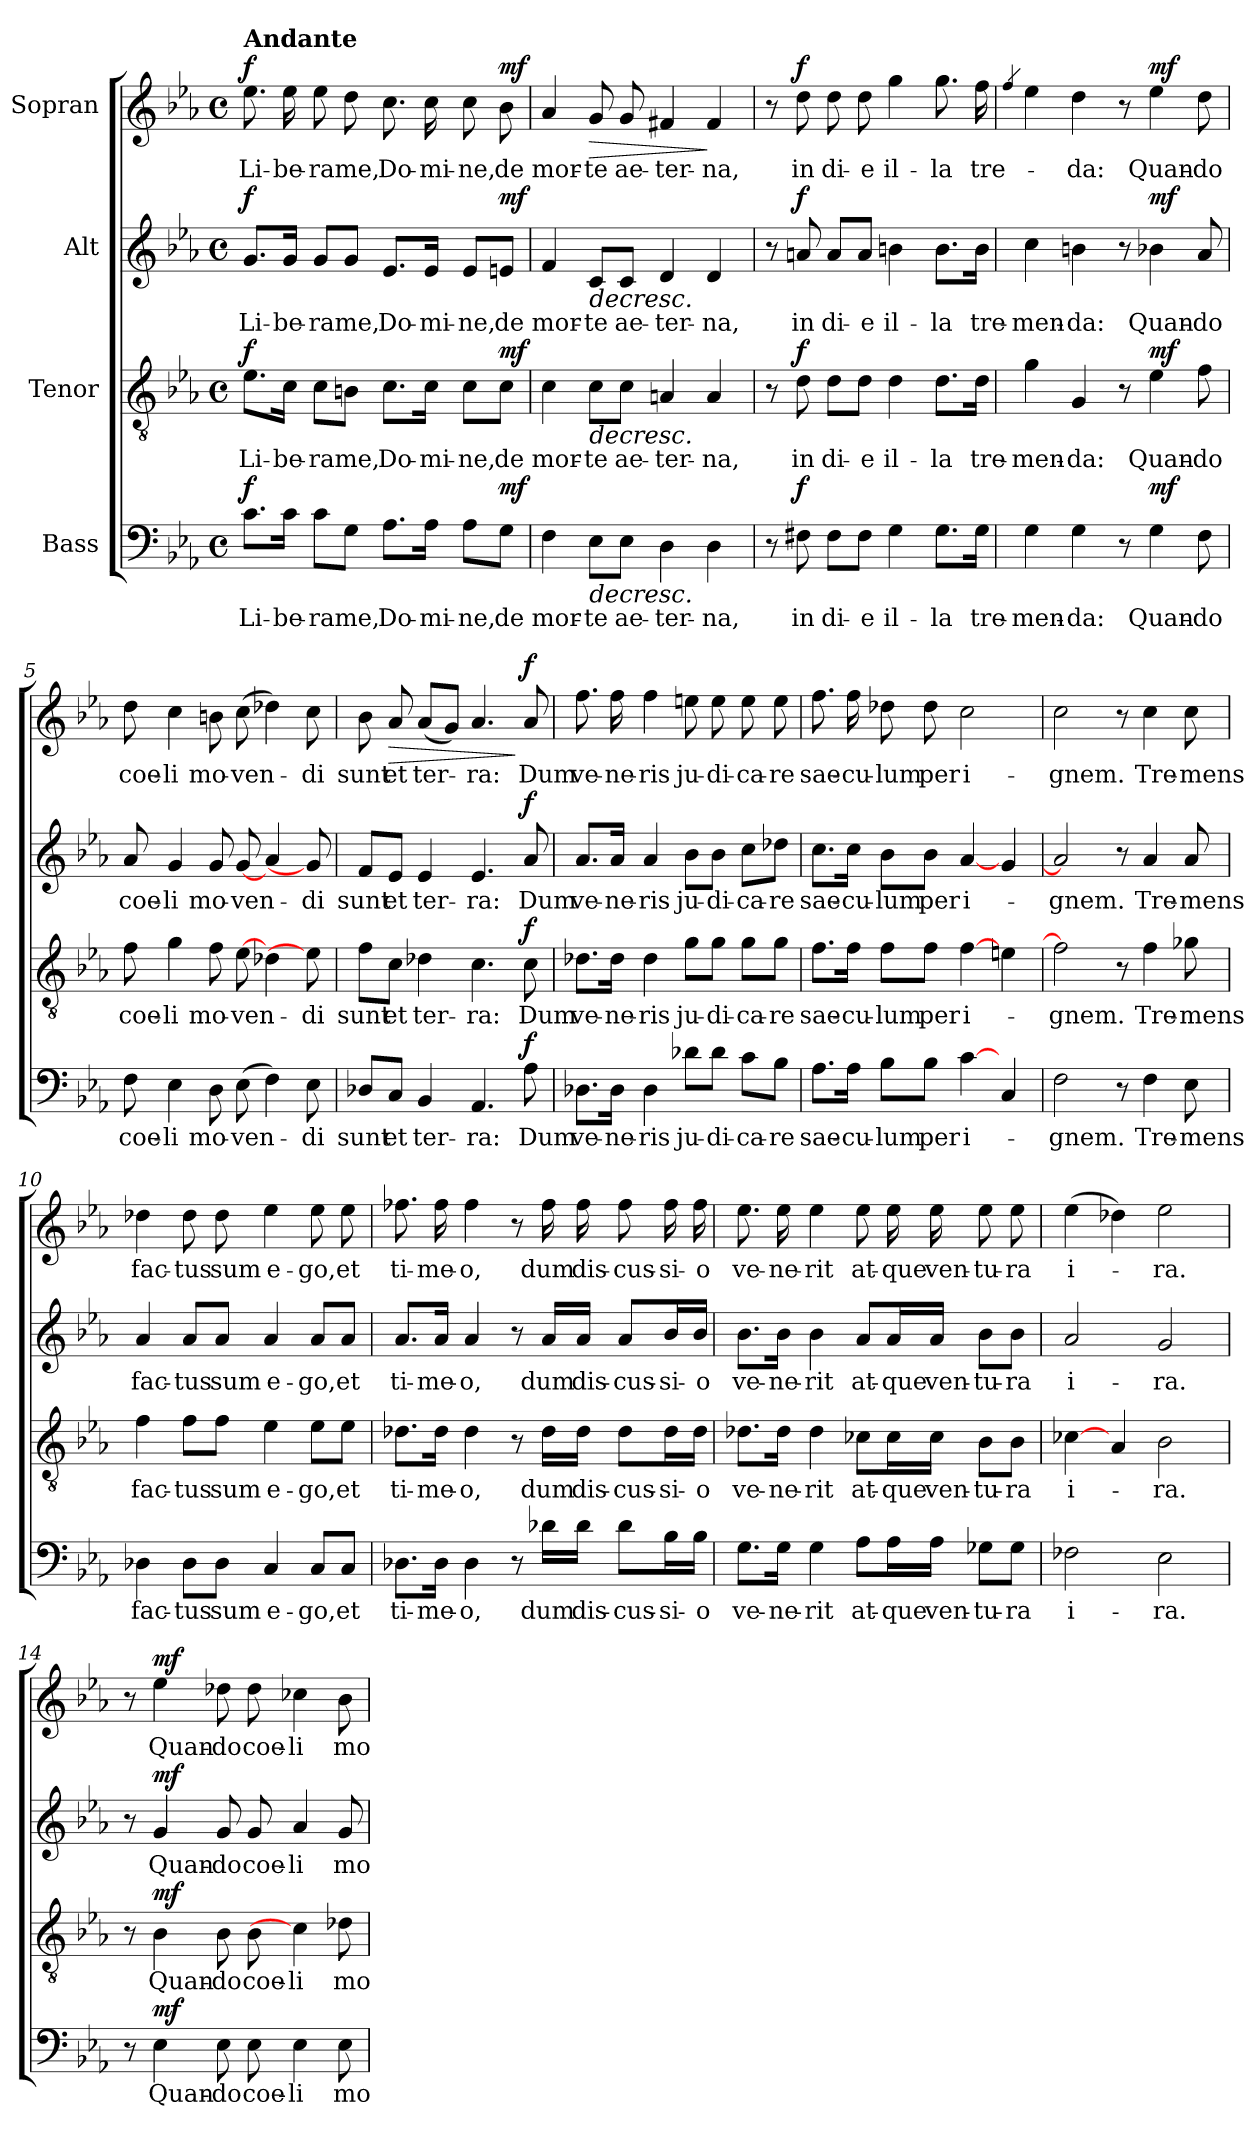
**kern	**text	**dynam	**kern	**text	**dynam	**kern	**text	**dynam	**kern	**text	**dynam
*part4	*part4	*part4	*part3	*part3	*part3	*part2	*part2	*part2	*part1	*part1	*part1
*staff4	*staff4	*staff4	*staff3	*staff3	*staff3	*staff2	*staff2	*staff2	*staff1	*staff1	*staff1
*I"Bass	*	*	*I"Tenor	*	*	*I"Alt	*	*	*I"Sopran	*	*
*clefF4	*	*	*clefGv2	*	*	*clefG2	*	*	*clefG2	*	*
*k[b-e-a-]	*	*	*k[b-e-a-]	*	*	*k[b-e-a-]	*	*	*k[b-e-a-]	*	*
*c:	*	*	*c:	*	*	*c:	*	*	*c:	*	*
*M4/4	*	*	*M4/4	*	*	*M4/4	*	*	*M4/4	*	*
*met(c)	*	*	*met(c)	*	*	*met(c)	*	*	*met(c)	*	*
*MM54	*	*	*MM54	*	*	*MM54	*	*	*MM54	*	*
=1	=1	=1	=1	=1	=1	=1	=1	=1	=1	=1	=1
!	!	!	!	!	!	!	!	!	!LO:TX:a:B:t=Andante	!	!
!	!LO:LY:b	!LO:DY:a	!	!LO:LY:b	!LO:DY:a	!	!LO:LY:b	!LO:DY:a	!	!LO:LY:b	!LO:DY:a
8.c\L	Li-	f	8.e-\L	Li-	f	8.g/L	Li-	f	8.ee-\	Li-	f
!	!LO:LY:b	!	!	!LO:LY:b	!	!	!LO:LY:b	!	!	!LO:LY:b	!
16c\Jk	-be-	.	16c\Jk	-be-	.	16g/Jk	-be-	.	16ee-\	-be-	.
!	!LO:LY:b	!	!	!LO:LY:b	!	!	!LO:LY:b	!	!	!LO:LY:b	!
8c\L	-ra	.	8c\L	-ra	.	8g/L	-ra	.	8ee-\	-ra	.
!	!LO:LY:b	!	!	!LO:LY:b	!	!	!LO:LY:b	!	!	!LO:LY:b	!
8G\J	me,	.	8Bn\J	me,	.	8g/J	me,	.	8dd\	me,	.
!	!LO:LY:b	!	!	!LO:LY:b	!	!	!LO:LY:b	!	!	!LO:LY:b	!
8.A-\L	Do-	.	8.c\L	Do-	.	8.e-/L	Do-	.	8.cc\	Do-	.
!	!LO:LY:b	!	!	!LO:LY:b	!	!	!LO:LY:b	!	!	!LO:LY:b	!
16A-\Jk	-mi-	.	16c\Jk	-mi-	.	16e-/Jk	-mi-	.	16cc\	-mi-	.
!	!LO:LY:b	!	!	!LO:LY:b	!	!	!LO:LY:b	!	!	!LO:LY:b	!
8A-\L	-ne,	.	8c\L	-ne,	.	8e-/L	-ne,	.	8cc\	-ne,	.
!	!LO:LY:b	!LO:DY:a	!	!LO:LY:b	!LO:DY:a	!	!LO:LY:b	!LO:DY:a	!	!LO:LY:b	!LO:DY:a
8G\J	de	mf	8c\J	de	mf	8en/J	de	mf	8b-\	de	mf
=2	=2	=2	=2	=2	=2	=2	=2	=2	=2	=2	=2
!	!LO:LY:b	!	!	!LO:LY:b	!	!	!LO:LY:b	!	!	!LO:LY:b	!
4F\	mor-	.	4c\	mor-	.	4f/	mor-	.	4a-/	mor-	.
!	!LO:LY:b	!LO:HP:b	!	!LO:LY:b	!LO:HP:b	!	!LO:LY:b	!LO:HP:b	!	!LO:LY:b	!LO:HP:b
8E-\L	-te	>	8c\L	-te	>	8c/L	-te	>	8g/	-te	>
!	!LO:LY:b	!	!	!LO:LY:b	!	!	!LO:LY:b	!	!	!LO:LY:b	!
8E-\J	ae-	.	8c\J	ae-	.	8c/J	ae-	.	8g/	ae-	.
!	!LO:LY:b	!	!	!LO:LY:b	!	!	!LO:LY:b	!	!	!LO:LY:b	!
4D\	-ter-	.	4An/	-ter-	.	4d/	-ter-	.	4f#X/	-ter-	.
!	!LO:LY:b	!	!	!LO:LY:b	!	!	!LO:LY:b	!	!	!LO:LY:b	!
4D\	-na,	.	4A/	-na,	.	4d/	-na,	.	4f#/	-na,	]
=3	=3	=3	=3	=3	=3	=3	=3	=3	=3	=3	=3
8r	.	.	8r	.	.	8r	.	.	8r	.	.
!	!LO:LY:b	!LO:DY:a	!	!LO:LY:b	!LO:DY:a	!	!LO:LY:b	!LO:DY:a	!	!LO:LY:b	!LO:DY:a
8F#X\	in	f	8d\	in	f	8an/	in	f	8dd\	in	f
!	!LO:LY:b	!	!	!LO:LY:b	!	!	!LO:LY:b	!	!	!LO:LY:b	!
8F#\L	di-	.	8d\L	di-	.	8a/L	di-	.	8dd\	di-	.
!	!LO:LY:b	!	!	!LO:LY:b	!	!	!LO:LY:b	!	!	!LO:LY:b	!
8F#\J	-e	.	8d\J	-e	.	8a/J	-e	.	8dd\	-e	.
!	!LO:LY:b	!	!	!LO:LY:b	!	!	!LO:LY:b	!	!	!LO:LY:b	!
4G\	il-	.	4d\	il-	.	4bn\	il-	.	4gg\	il-	.
!	!LO:LY:b	!	!	!LO:LY:b	!	!	!LO:LY:b	!	!	!LO:LY:b	!
8.G\L	-la	.	8.d\L	-la	.	8.b\L	-la	.	8.gg\	-la	.
!	!LO:LY:b	!	!	!LO:LY:b	!	!	!LO:LY:b	!	!	!LO:LY:b	!
16G\Jk	tre-	.	16d\Jk	tre-	.	16b\Jk	tre-	.	16ff\	tre-	.
!!LO:LB:g=z
=4	=4	=4	=4	=4	=4	=4	=4	=4	=4	=4	=4
.	.	.	.	.	.	.	.	.	4qff/	.	.
!	!LO:LY:b	!	!	!LO:LY:b	!	!	!LO:LY:b	!	!	!	!
4G\	-men-	.	4g\	-men-	.	4cc\	-men-	.	4ee-\	.	.
!	!LO:LY:b	!	!	!LO:LY:b	!	!	!LO:LY:b	!	!	!LO:LY:b	!
4G\	-da:	.	4G/	-da:	.	4bn\	-da:	.	4dd\	-da:	.
8r	.	.	8r	.	.	8r	.	.	8r	.	.
!	!LO:LY:b	!LO:DY:a	!	!LO:LY:b	!LO:DY:a	!	!LO:LY:b	!LO:DY:a	!	!LO:LY:b	!LO:DY:a
4G\	Quan-	mf	4e-\	Quan-	mf	4b-X\	Quan-	mf	4ee-\	Quan-	mf
!	!LO:LY:b	!	!	!LO:LY:b	!	!	!LO:LY:b	!	!	!LO:LY:b	!
8F\	-do	.	8f\	-do	.	8a-/	-do	.	8dd\	-do	.
!!LO:LB:g=z
=5	=5	=5	=5	=5	=5	=5	=5	=5	=5	=5	=5
!	!LO:LY:b	!	!	!LO:LY:b	!	!	!LO:LY:b	!	!	!LO:LY:b	!
8F\	coe-	.	8f\	coe-	.	8a-/	coe-	.	8dd\	coe-	.
!	!LO:LY:b	!	!	!LO:LY:b	!	!	!LO:LY:b	!	!	!LO:LY:b	!
4E-\	-li	.	4g\	-li	.	4g/	-li	.	4cc\	-li	.
!	!LO:LY:b	!	!	!LO:LY:b	!	!	!LO:LY:b	!	!	!LO:LY:b	!
8D\	mo-	.	8f\	mo-	.	8g/	mo-	.	8bn\	mo-	.
!	!LO:LY:b	!	!	!LO:LY:b	!	!	!LO:LY:b	!	!	!LO:LY:b	!
(>8E-\	-ven-	.	[8e-\	-ven-	.	[8g/	-ven-	.	(>8cc\	-ven-	.
4F\)	.	.	4d-X\	.	.	4a-/	.	.	4dd-X\)	.	.
!	!LO:LY:b	!	!	!LO:LY:b	!	!	!LO:LY:b	!	!	!LO:LY:b	!
8E-\	-di	.	8e-\]	-di	.	8g/]	-di	.	8cc\	-di	.
=6	=6	=6	=6	=6	=6	=6	=6	=6	=6	=6	=6
!	!LO:LY:b	!	!	!LO:LY:b	!	!	!LO:LY:b	!	!	!LO:LY:b	!
8D-X/L	sunt	.	8f\L	sunt	.	8f/L	sunt	.	8b-\	sunt	.
!	!LO:LY:b	!	!	!LO:LY:b	!	!	!LO:LY:b	!	!	!LO:LY:b	!LO:HP:b
8C/J	et	.	8c\J	et	.	8e-/J	et	.	8a-/	et	>
!	!LO:LY:b	!	!	!LO:LY:b	!	!	!LO:LY:b	!	!	!LO:LY:b	!
4BB-/	ter-	.	4d-X\	ter-	.	4e-/	ter-	.	(<8a-/L	ter-	.
.	.	.	.	.	.	.	.	.	8g/J)	.	.
!	!LO:LY:b	!	!	!LO:LY:b	!	!	!LO:LY:b	!	!	!LO:LY:b	!
4.AA-/	-ra:	.	4.c\	-ra:	.	4.e-/	-ra:	.	4.a-/	-ra:	.
!	!LO:LY:b	!LO:DY:n=1:a	!	!LO:LY:b	!LO:DY:n=1:a	!	!LO:LY:b	!LO:DY:n=1:a	!	!LO:LY:b	!LO:DY:n=1:a
8A-\	Dum	] f	8c\	Dum	] f	8a-/	Dum	] f	8a-/	Dum	] f
=7	=7	=7	=7	=7	=7	=7	=7	=7	=7	=7	=7
!	!LO:LY:b	!	!	!LO:LY:b	!	!	!LO:LY:b	!	!	!LO:LY:b	!
8.D-X\L	ve-	.	8.d-X\L	ve-	.	8.a-/L	ve-	.	8.ff\	ve-	.
!	!LO:LY:b	!	!	!LO:LY:b	!	!	!LO:LY:b	!	!	!LO:LY:b	!
16D-\Jk	-ne-	.	16d-\Jk	-ne-	.	16a-/Jk	-ne-	.	16ff\	-ne-	.
!	!LO:LY:b	!	!	!LO:LY:b	!	!	!LO:LY:b	!	!	!LO:LY:b	!
4D-\	-ris	.	4d-\	-ris	.	4a-/	-ris	.	4ff\	-ris	.
!	!LO:LY:b	!	!	!LO:LY:b	!	!	!LO:LY:b	!	!	!LO:LY:b	!
8d-X\L	ju-	.	8g\L	ju-	.	8b-\L	ju-	.	8een\	ju-	.
!	!LO:LY:b	!	!	!LO:LY:b	!	!	!LO:LY:b	!	!	!LO:LY:b	!
8d-\J	-di-	.	8g\J	-di-	.	8b-\J	-di-	.	8ee\	-di-	.
!	!LO:LY:b	!	!	!LO:LY:b	!	!	!LO:LY:b	!	!	!LO:LY:b	!
8c\L	-ca-	.	8g\L	-ca-	.	8cc\L	-ca-	.	8ee\	-ca-	.
!	!LO:LY:b	!	!	!LO:LY:b	!	!	!LO:LY:b	!	!	!LO:LY:b	!
8B-\J	-re	.	8g\J	-re	.	8dd-X\J	-re	.	8ee\	-re	.
=8	=8	=8	=8	=8	=8	=8	=8	=8	=8	=8	=8
!	!LO:LY:b	!	!	!LO:LY:b	!	!	!LO:LY:b	!	!	!LO:LY:b	!
8.A-\L	sae-	.	8.f\L	sae-	.	8.cc\L	sae-	.	8.ff\	sae-	.
!	!LO:LY:b	!	!	!LO:LY:b	!	!	!LO:LY:b	!	!	!LO:LY:b	!
16A-\Jk	-cu-	.	16f\Jk	-cu-	.	16cc\Jk	-cu-	.	16ff\	-cu-	.
!	!LO:LY:b	!	!	!LO:LY:b	!	!	!LO:LY:b	!	!	!LO:LY:b	!
8B-\L	-lum	.	8f\L	-lum	.	8b-\L	-lum	.	8dd-X\	-lum	.
!	!LO:LY:b	!	!	!LO:LY:b	!	!	!LO:LY:b	!	!	!LO:LY:b	!
8B-\J	per	.	8f\J	per	.	8b-\J	per	.	8dd-\	per	.
!	!LO:LY:b	!	!	!LO:LY:b	!	!	!LO:LY:b	!	!	!LO:LY:b	!
[4c\	i-	.	[4f\	i-	.	[4a-/	i-	.	2cc\	i-	.
4C/	.	.	4en\	.	.	4g/	.	.	.	.	.
!!LO:PB:g=z
=9	=9	=9	=9	=9	=9	=9	=9	=9	=9	=9	=9
!	!LO:LY:b	!	!	!LO:LY:b	!	!	!LO:LY:b	!	!	!LO:LY:b	!
2F\	-gnem.	.	2f\]	-gnem.	.	2a-/]	-gnem.	.	2cc\	-gnem.	.
8r	.	.	8r	.	.	8r	.	.	8r	.	.
!	!LO:LY:b	!	!	!LO:LY:b	!	!	!LO:LY:b	!	!	!LO:LY:b	!
4F\	Tre-	.	4f\	Tre-	.	4a-/	Tre-	.	4cc\	Tre-	.
!	!LO:LY:b	!	!	!LO:LY:b	!	!	!LO:LY:b	!	!	!LO:LY:b	!
8E-\	-mens	.	8g-X\	-mens	.	8a-/	-mens	.	8cc\	-mens	.
=10	=10	=10	=10	=10	=10	=10	=10	=10	=10	=10	=10
!	!LO:LY:b	!	!	!LO:LY:b	!	!	!LO:LY:b	!	!	!LO:LY:b	!
4D-X\	fac-	.	4f\	fac-	.	4a-/	fac-	.	4dd-X\	fac-	.
!	!LO:LY:b	!	!	!LO:LY:b	!	!	!LO:LY:b	!	!	!LO:LY:b	!
8D-\L	-tus	.	8f\L	-tus	.	8a-/L	-tus	.	8dd-\	-tus	.
!	!LO:LY:b	!	!	!LO:LY:b	!	!	!LO:LY:b	!	!	!LO:LY:b	!
8D-\J	sum	.	8f\J	sum	.	8a-/J	sum	.	8dd-\	sum	.
!	!LO:LY:b	!	!	!LO:LY:b	!	!	!LO:LY:b	!	!	!LO:LY:b	!
4C/	e-	.	4e-\	e-	.	4a-/	e-	.	4ee-\	e-	.
!	!LO:LY:b	!	!	!LO:LY:b	!	!	!LO:LY:b	!	!	!LO:LY:b	!
8C/L	-go,	.	8e-\L	-go,	.	8a-/L	-go,	.	8ee-\	-go,	.
!	!LO:LY:b	!	!	!LO:LY:b	!	!	!LO:LY:b	!	!	!LO:LY:b	!
8C/J	et	.	8e-\J	et	.	8a-/J	et	.	8ee-\	et	.
=11	=11	=11	=11	=11	=11	=11	=11	=11	=11	=11	=11
!	!LO:LY:b	!	!	!LO:LY:b	!	!	!LO:LY:b	!	!	!LO:LY:b	!
8.D-X\L	ti-	.	8.d-X\L	ti-	.	8.a-/L	ti-	.	8.ff-X\	ti-	.
!	!LO:LY:b	!	!	!LO:LY:b	!	!	!LO:LY:b	!	!	!LO:LY:b	!
16D-\Jk	-me-	.	16d-\Jk	-me-	.	16a-/Jk	-me-	.	16ff-\	-me-	.
!	!LO:LY:b	!	!	!LO:LY:b	!	!	!LO:LY:b	!	!	!LO:LY:b	!
4D-\	-o,	.	4d-\	-o,	.	4a-/	-o,	.	4ff-\	-o,	.
8r	.	.	8r	.	.	8r	.	.	8r	.	.
!	!LO:LY:b	!	!	!LO:LY:b	!	!	!LO:LY:b	!	!	!LO:LY:b	!
16d-X\LL	dum	.	16d-\LL	dum	.	16a-/LL	dum	.	16ff-\	dum	.
!	!LO:LY:b	!	!	!LO:LY:b	!	!	!LO:LY:b	!	!	!LO:LY:b	!
16d-\JJ	dis-	.	16d-\JJ	dis-	.	16a-/JJ	dis-	.	16ff-\	dis-	.
!	!LO:LY:b	!	!	!LO:LY:b	!	!	!LO:LY:b	!	!	!LO:LY:b	!
8d-\L	-cus-	.	8d-\L	-cus-	.	8a-/L	-cus-	.	8ff-\	-cus-	.
!	!LO:LY:b	!	!	!LO:LY:b	!	!	!LO:LY:b	!	!	!LO:LY:b	!
16B-\L	-si-	.	16d-\L	-si-	.	16b-/L	-si-	.	16ff-\	-si-	.
!	!LO:LY:b	!	!	!LO:LY:b	!	!	!LO:LY:b	!	!	!LO:LY:b	!
16B-\JJ	-o	.	16d-\JJ	-o	.	16b-/JJ	-o	.	16ff-\	-o	.
=12	=12	=12	=12	=12	=12	=12	=12	=12	=12	=12	=12
!	!LO:LY:b	!	!	!LO:LY:b	!	!	!LO:LY:b	!	!	!LO:LY:b	!
8.G\L	ve-	.	8.d-X\L	ve-	.	8.b-\L	ve-	.	8.ee-\	ve-	.
!	!LO:LY:b	!	!	!LO:LY:b	!	!	!LO:LY:b	!	!	!LO:LY:b	!
16G\Jk	-ne-	.	16d-\Jk	-ne-	.	16b-\Jk	-ne-	.	16ee-\	-ne-	.
!	!LO:LY:b	!	!	!LO:LY:b	!	!	!LO:LY:b	!	!	!LO:LY:b	!
4G\	-rit	.	4d-\	-rit	.	4b-\	-rit	.	4ee-\	-rit	.
!	!LO:LY:b	!	!	!LO:LY:b	!	!	!LO:LY:b	!	!	!LO:LY:b	!
8A-\L	at-	.	8c-X\L	at-	.	8a-/L	at-	.	8ee-\	at-	.
!	!LO:LY:b	!	!	!LO:LY:b	!	!	!LO:LY:b	!	!	!LO:LY:b	!
16A-\L	-que	.	16c-\L	-que	.	16a-/L	-que	.	16ee-\	-que	.
!	!LO:LY:b	!	!	!LO:LY:b	!	!	!LO:LY:b	!	!	!LO:LY:b	!
16A-\JJ	ven-	.	16c-\JJ	ven-	.	16a-/JJ	ven-	.	16ee-\	ven-	.
!	!LO:LY:b	!	!	!LO:LY:b	!	!	!LO:LY:b	!	!	!LO:LY:b	!
8G-X\L	-tu-	.	8B-\L	-tu-	.	8b-\L	-tu-	.	8ee-\	-tu-	.
!	!LO:LY:b	!	!	!LO:LY:b	!	!	!LO:LY:b	!	!	!LO:LY:b	!
8G-\J	-ra	.	8B-\J	-ra	.	8b-\J	-ra	.	8ee-\	-ra	.
!!LO:LB:g=z
=13	=13	=13	=13	=13	=13	=13	=13	=13	=13	=13	=13
!	!LO:LY:b	!	!	!LO:LY:b	!	!	!LO:LY:b	!	!	!LO:LY:b	!
2F-X\	i-	.	[4c-X\	i-	.	2a-/	i-	.	(>4ee-\	i-	.
.	.	.	4A-/	.	.	.	.	.	4dd-X\)	.	.
!	!LO:LY:b	!	!	!LO:LY:b	!	!	!LO:LY:b	!	!	!LO:LY:b	!
2E-\	-ra.	.	2B-\	-ra.	.	2g/	-ra.	.	2ee-\	-ra.	.
=14	=14	=14	=14	=14	=14	=14	=14	=14	=14	=14	=14
8r	.	.	8r	.	.	8r	.	.	8r	.	.
!	!LO:LY:b	!LO:DY:a	!	!LO:LY:b	!LO:DY:a	!	!LO:LY:b	!LO:DY:a	!	!LO:LY:b	!LO:DY:a
4E-\	Quan-	mf	4B-\	Quan-	mf	4g/	Quan-	mf	4ee-\	Quan-	mf
!	!LO:LY:b	!	!	!LO:LY:b	!	!	!LO:LY:b	!	!	!LO:LY:b	!
8E-\	-do	.	8B-\	-do	.	8g/	-do	.	8dd-X\	-do	.
!	!LO:LY:b	!	!	!LO:LY:b	!	!	!LO:LY:b	!	!	!LO:LY:b	!
8E-\	coe-	.	8B-\	coe-	.	8g/	coe-	.	8dd-\	coe-	.
!	!LO:LY:b	!	!	!LO:LY:b	!	!	!LO:LY:b	!	!	!LO:LY:b	!
4E-\	-li	.	4c-\]	-li	.	4a-/	-li	.	4cc-X\	-li	.
!	!LO:LY:b	!	!	!LO:LY:b	!	!	!LO:LY:b	!	!	!LO:LY:b	!
8E-\	mo-	.	8d-X\	mo-	.	8g/	mo-	.	8b-\	mo-	.
=	=	=	=	=	=	=	=	=	=	=	=
*-	*-	*-	*-	*-	*-	*-	*-	*-	*-	*-	*-
